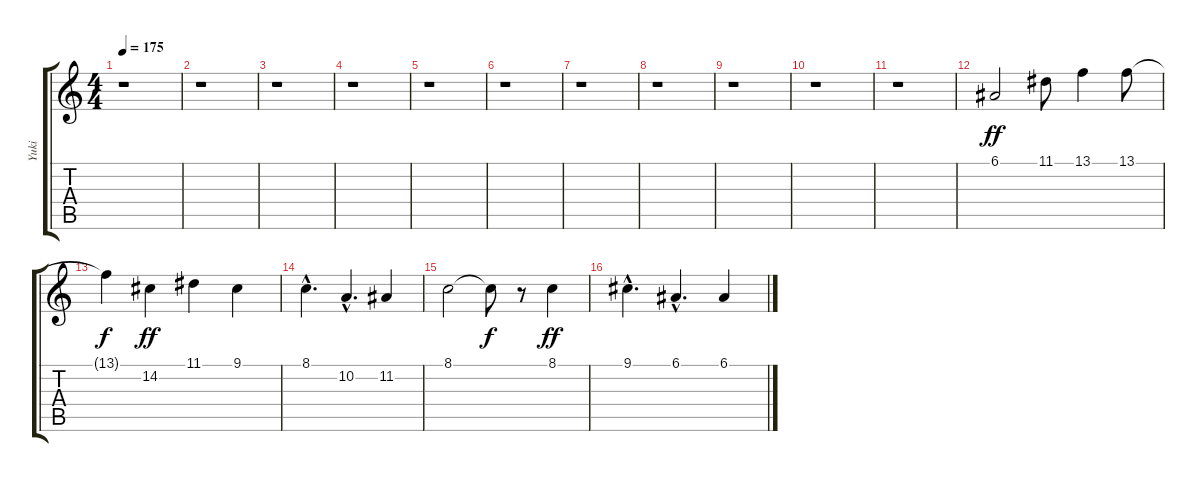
\track ("Yuki" "Yuki") {instrument tenorsax}
\staff {score tabs}
\tuning (E4 B3 G3 D3 A2 E2) {hide}
\ts (4 4)
\tempo 175
\clef g2
\ks c
r.1{dy f} |
r.1 |
r.1 |
r.1 |
r.1 |
r.1 |
r.1 |
r.1 |
r.1 |
r.1 |
r.1 |
6.1.2{dy ff} 11.1.8 13.1.4 13.1.8 |
13.1{t}.4{dy f} 14.2.4{dy ff} 11.1.4 9.1.4 |
8.1{hac}.4{d} 10.2{hac}.4{d} 11.2.4 |
8.1.2 8.1{t}.8{dy f} r.8 8.1.4{dy ff} |
9.1{hac}.4{d} 6.1{hac}.4{d} 6.1.4
